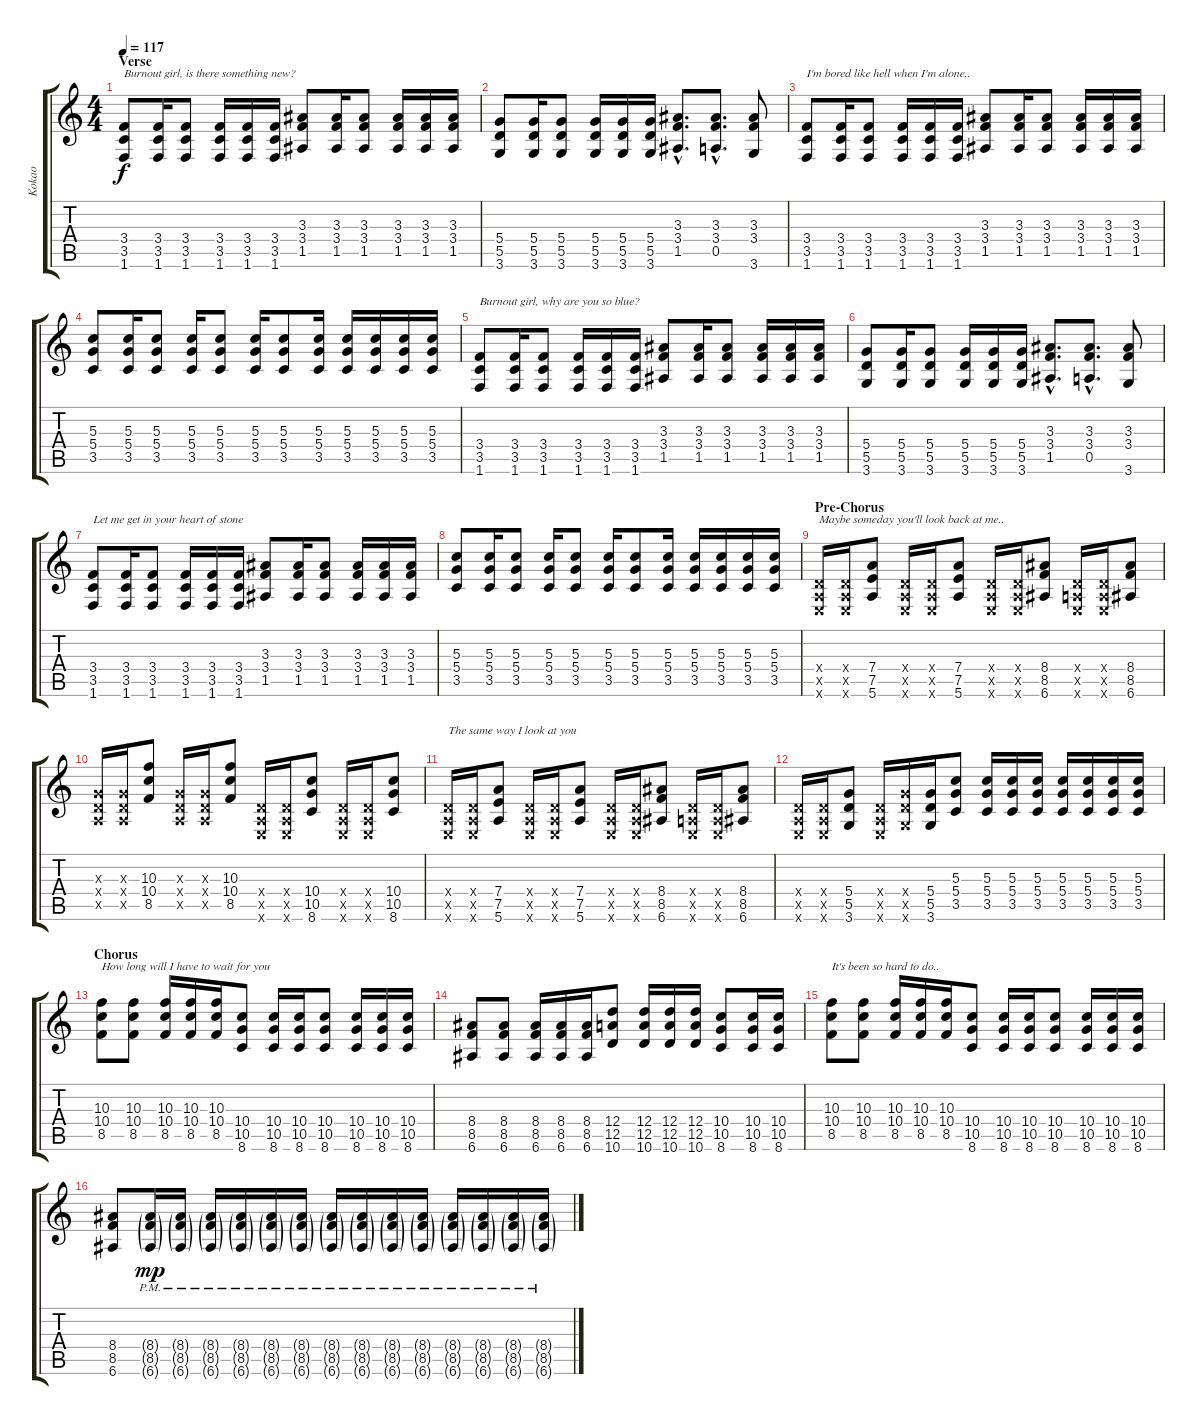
\track ("Kokao" "Kokao") {instrument overdrivenguitar}
\staff {score tabs}
\tuning (E4 B3 G3 D3 A2 E2) {hide}
\ts (4 4)
\section ("" "Verse")
\tempo 117
\clef g2
\ks c
(3.4 3.5 1.6).8{txt "Burnout girl, is there something new?" dy f} (3.4 3.5 1.6).16 (3.4 3.5 1.6).8 (3.4 3.5 1.6).16 (3.4 3.5 1.6).16 (3.4 3.5 1.6).16 (3.3 3.4 1.5).8 (3.3 3.4 1.5).16 (3.3 3.4 1.5).8 (3.3 3.4 1.5).16 (3.3 3.4 1.5).16 (3.3 3.4 1.5).16 |
(5.4 5.5 3.6).8 (5.4 5.5 3.6).16 (5.4 5.5 3.6).8 (5.4 5.5 3.6).16 (5.4 5.5 3.6).16 (5.4 5.5 3.6).16 (3.3{hac} 3.4{hac} 1.5{hac}).8{d} (3.3{hac} 3.4{hac} 0.5{hac}).8{d} (3.3 3.4 3.6).8 |
(3.4 3.5 1.6).8{txt "I'm bored like hell when I'm alone.."} (3.4 3.5 1.6).16 (3.4 3.5 1.6).8 (3.4 3.5 1.6).16 (3.4 3.5 1.6).16 (3.4 3.5 1.6).16 (3.3 3.4 1.5).8 (3.3 3.4 1.5).16 (3.3 3.4 1.5).8 (3.3 3.4 1.5).16 (3.3 3.4 1.5).16 (3.3 3.4 1.5).16 |
(5.3 5.4 3.5).8 (5.3 5.4 3.5).16 (5.3 5.4 3.5).8 (5.3 5.4 3.5).16 (5.3 5.4 3.5).8 (5.3 5.4 3.5).16 (5.3 5.4 3.5).8 (5.3 5.4 3.5).16 (5.3 5.4 3.5).16 (5.3 5.4 3.5).16 (5.3 5.4 3.5).16 (5.3 5.4 3.5).16 |
(3.4 3.5 1.6).8{txt "Burnout girl, why are you so blue?"} (3.4 3.5 1.6).16 (3.4 3.5 1.6).8 (3.4 3.5 1.6).16 (3.4 3.5 1.6).16 (3.4 3.5 1.6).16 (3.3 3.4 1.5).8 (3.3 3.4 1.5).16 (3.3 3.4 1.5).8 (3.3 3.4 1.5).16 (3.3 3.4 1.5).16 (3.3 3.4 1.5).16 |
(5.4 5.5 3.6).8 (5.4 5.5 3.6).16 (5.4 5.5 3.6).8 (5.4 5.5 3.6).16 (5.4 5.5 3.6).16 (5.4 5.5 3.6).16 (3.3{hac} 3.4{hac} 1.5{hac}).8{d} (3.3{hac} 3.4{hac} 0.5{hac}).8{d} (3.3 3.4 3.6).8 |
(3.4 3.5 1.6).8{txt "Let me get in your heart of stone"} (3.4 3.5 1.6).16 (3.4 3.5 1.6).8 (3.4 3.5 1.6).16 (3.4 3.5 1.6).16 (3.4 3.5 1.6).16 (3.3 3.4 1.5).8 (3.3 3.4 1.5).16 (3.3 3.4 1.5).8 (3.3 3.4 1.5).16 (3.3 3.4 1.5).16 (3.3 3.4 1.5).16 |
(5.3 5.4 3.5).8 (5.3 5.4 3.5).16 (5.3 5.4 3.5).8 (5.3 5.4 3.5).16 (5.3 5.4 3.5).8 (5.3 5.4 3.5).16 (5.3 5.4 3.5).8 (5.3 5.4 3.5).16 (5.3 5.4 3.5).16 (5.3 5.4 3.5).16 (5.3 5.4 3.5).16 (5.3 5.4 3.5).16 |
\section ("" "Pre-Chorus")
(0.4{x} 0.5{x} 0.6{x}).16{txt "Maybe someday you'll look back at me.." volume 8} (0.4{x} 0.5{x} 0.6{x}).16 (7.4 7.5 5.6).8 (0.4{x} 0.5{x} 0.6{x}).16 (0.4{x} 0.5{x} 0.6{x}).16 (7.4 7.5 5.6).8 (0.4{x} 0.5{x} 0.6{x}).16 (0.4{x} 0.5{x} 0.6{x}).16 (8.4 8.5 6.6).8 (0.4{x} 0.5{x} 0.6{x}).16 (0.4{x} 0.5{x} 0.6{x}).16 (8.4 8.5 6.6).8 |
(0.3{x} 0.4{x} 0.5{x}).16 (0.3{x} 0.4{x} 0.5{x}).16 (10.3 10.4 8.5).8 (0.3{x} 0.4{x} 0.5{x}).16 (0.3{x} 0.4{x} 0.5{x}).16 (10.3 10.4 8.5).8 (0.4{x} 0.5{x} 0.6{x}).16 (0.4{x} 0.5{x} 0.6{x}).16 (10.4 10.5 8.6).8 (0.4{x} 0.5{x} 0.6{x}).16 (0.4{x} 0.5{x} 0.6{x}).16 (10.4 10.5 8.6).8 |
(0.4{x} 0.5{x} 0.6{x}).16{txt "The same way I look at you"} (0.4{x} 0.5{x} 0.6{x}).16 (7.4 7.5 5.6).8 (0.4{x} 0.5{x} 0.6{x}).16 (0.4{x} 0.5{x} 0.6{x}).16 (7.4 7.5 5.6).8 (0.4{x} 0.5{x} 0.6{x}).16 (0.4{x} 0.5{x} 0.6{x}).16 (8.4 8.5 6.6).8 (0.4{x} 0.5{x} 0.6{x}).16 (0.4{x} 0.5{x} 0.6{x}).16 (8.4 8.5 6.6).8 |
(0.4{x} 0.5{x} 0.6{x}).16 (0.4{x} 0.5{x} 0.6{x}).16 (5.4 5.5 3.6).8 (0.4{x} 0.5{x} 0.6{x}).16 (5.4{x} 5.5{x} 3.6{x}).16 (5.4 5.5 3.6).16 (5.3 5.4 3.5).8 (5.3 5.4 3.5).16 (5.3 5.4 3.5).16 (5.3 5.4 3.5).16 (5.3 5.4 3.5).16 (5.3 5.4 3.5).16 (5.3 5.4 3.5).16 (5.3 5.4 3.5).16 |
\section ("" "Chorus")
(10.3 10.4 8.5).8{txt "How long will I have to wait for you"} (10.3 10.4 8.5).8 (10.3 10.4 8.5).16 (10.3 10.4 8.5).16 (10.3 10.4 8.5).16 (10.4 10.5 8.6).8 (10.4 10.5 8.6).16 (10.4 10.5 8.6).16 (10.4 10.5 8.6).8 (10.4 10.5 8.6).16 (10.4 10.5 8.6).16 (10.4 10.5 8.6).16 |
(8.4 8.5 6.6).8 (8.4 8.5 6.6).8 (8.4 8.5 6.6).16 (8.4 8.5 6.6).16 (8.4 8.5 6.6).16 (12.4 12.5 10.6).8 (12.4 12.5 10.6).16 (12.4 12.5 10.6).16 (12.4 12.5 10.6).16 (10.4 10.5 8.6).8 (10.4 10.5 8.6).16 (10.4 10.5 8.6).16 |
(10.3 10.4 8.5).8{txt "It's been so hard to do.."} (10.3 10.4 8.5).8 (10.3 10.4 8.5).16 (10.3 10.4 8.5).16 (10.3 10.4 8.5).16 (10.4 10.5 8.6).8 (10.4 10.5 8.6).16 (10.4 10.5 8.6).16 (10.4 10.5 8.6).8 (10.4 10.5 8.6).16 (10.4 10.5 8.6).16 (10.4 10.5 8.6).16 |
(8.4 8.5 6.6).8 (8.4{g pm} 8.5{g pm} 6.6{g pm}).16{dy mp} (8.4{g pm} 8.5{g pm} 6.6{g pm}).16 (8.4{g pm} 8.5{g pm} 6.6{g pm}).16 (8.4{g pm} 8.5{g pm} 6.6{g pm}).16 (8.4{g pm} 8.5{g pm} 6.6{g pm}).16 (8.4{g pm} 8.5{g pm} 6.6{g pm}).16 (8.4{g pm} 8.5{g pm} 6.6{g pm}).16 (8.4{g pm} 8.5{g pm} 6.6{g pm}).16 (8.4{g pm} 8.5{g pm} 6.6{g pm}).16 (8.4{g pm} 8.5{g pm} 6.6{g pm}).16 (8.4{g pm} 8.5{g pm} 6.6{g pm}).16 (8.4{g pm} 8.5{g pm} 6.6{g pm}).16 (8.4{g pm} 8.5{g pm} 6.6{g pm}).16 (8.4{g pm} 8.5{g pm} 6.6{g pm}).16
